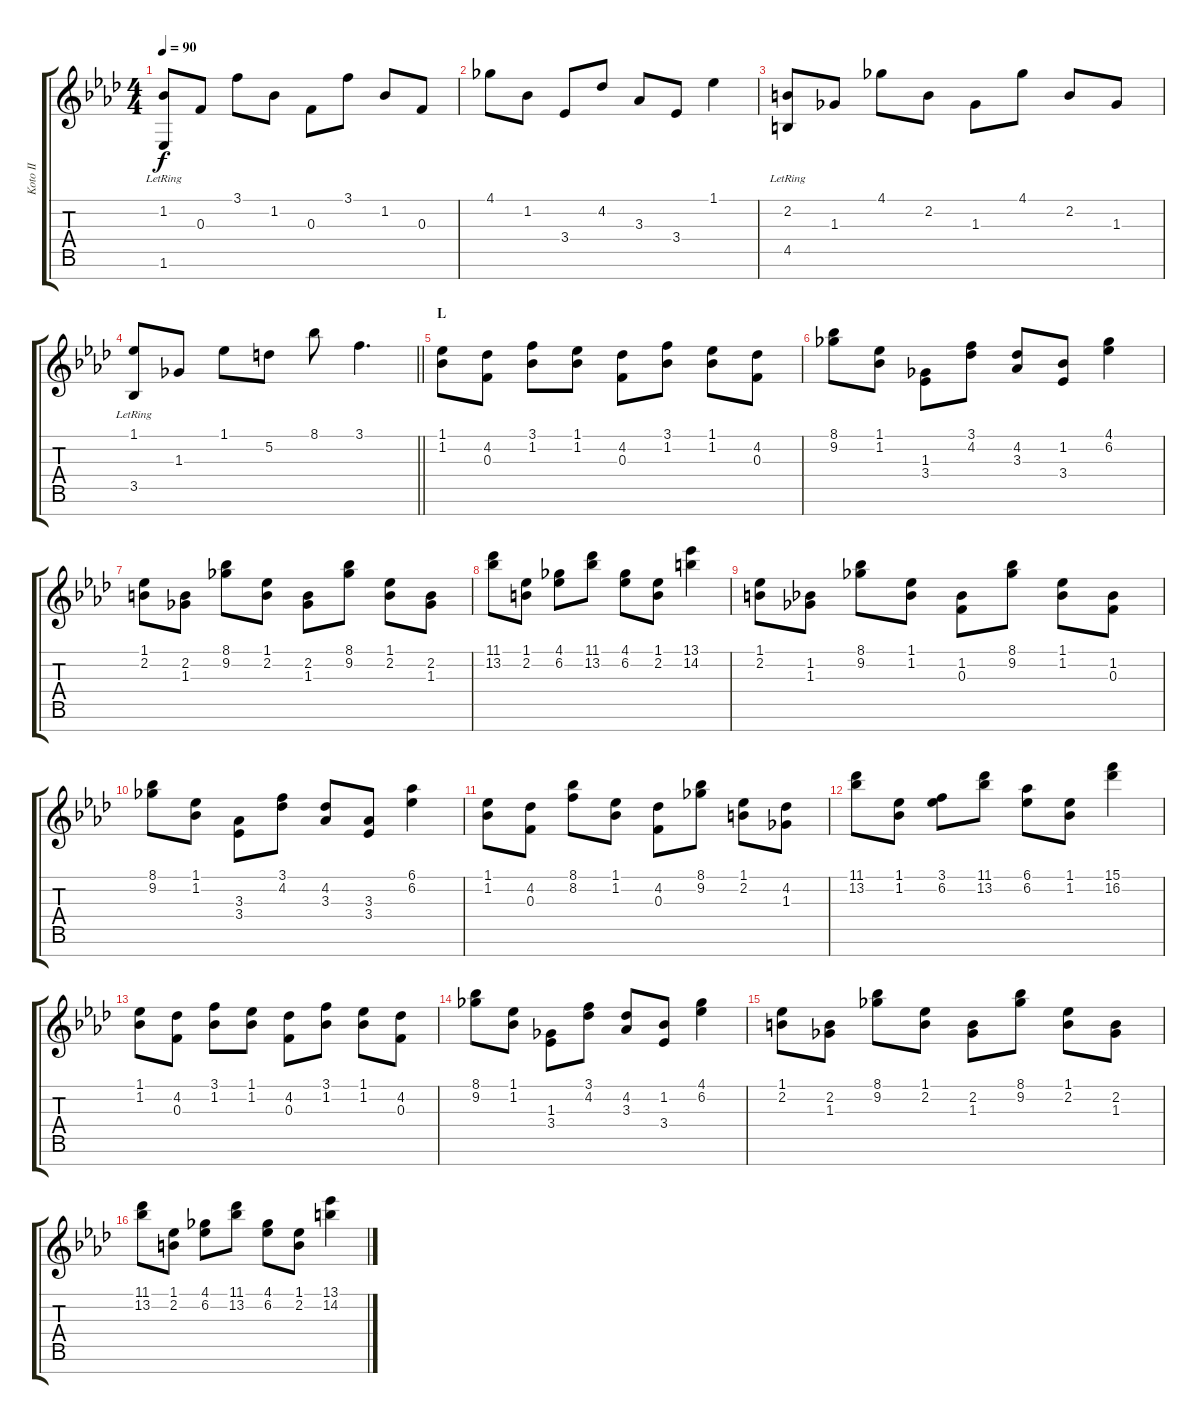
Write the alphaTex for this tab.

\track ("Koto II" "Koto II") {instrument koto}
\staff {score tabs}
\tuning (D5 A4 F4 C4 G3 D3 A2) {hide}
\ts (4 4)
\tempo 90
\clef g2
\ks ab
(1.2 1.6{lr}).8{dy f} 0.3.8 3.1.8 1.2.8 0.3.8 3.1.8 1.2.8 0.3.8 |
4.1.8 1.2.8 3.4.8 4.2.8 3.3.8 3.4.8 1.1.4 |
(2.2 4.5{lr}).8 1.3.8 4.1.8 2.2.8 1.3.8 4.1.8 2.2.8 1.3.8 |
\barLineRight lightlight
(1.1 3.5{lr}).8 1.3.8 1.1.8 5.2.8 8.1.8 3.1.4{d} |
\section ("" "L")
(1.1 1.2).8 (4.2 0.3).8 (3.1 1.2).8 (1.1 1.2).8 (4.2 0.3).8 (3.1 1.2).8 (1.1 1.2).8 (4.2 0.3).8 |
(8.1 9.2).8 (1.1 1.2).8 (1.3 3.4).8 (3.1 4.2).8 (4.2 3.3).8 (1.2 3.4).8 (4.1 6.2).4 |
(1.1 2.2).8 (2.2 1.3).8 (8.1 9.2).8 (1.1 2.2).8 (2.2 1.3).8 (8.1 9.2).8 (1.1 2.2).8 (2.2 1.3).8 |
(11.1 13.2).8 (1.1 2.2).8 (4.1 6.2).8 (11.1 13.2).8 (4.1 6.2).8 (1.1 2.2).8 (13.1 14.2).4 |
(1.1 2.2).8 (1.2 1.3).8 (8.1 9.2).8 (1.1 1.2).8 (1.2 0.3).8 (8.1 9.2).8 (1.1 1.2).8 (1.2 0.3).8 |
(8.1 9.2).8 (1.1 1.2).8 (3.3 3.4).8 (3.1 4.2).8 (4.2 3.3).8 (3.3 3.4).8 (6.1 6.2).4 |
(1.1 1.2).8 (4.2 0.3).8 (8.1 8.2).8 (1.1 1.2).8 (4.2 0.3).8 (8.1 9.2).8 (1.1 2.2).8 (4.2 1.3).8 |
(11.1 13.2).8 (1.1 1.2).8 (3.1 6.2).8 (11.1 13.2).8 (6.1 6.2).8 (1.1 1.2).8 (15.1 16.2).4 |
(1.1 1.2).8 (4.2 0.3).8 (3.1 1.2).8 (1.1 1.2).8 (4.2 0.3).8 (3.1 1.2).8 (1.1 1.2).8 (4.2 0.3).8 |
(8.1 9.2).8 (1.1 1.2).8 (1.3 3.4).8 (3.1 4.2).8 (4.2 3.3).8 (1.2 3.4).8 (4.1 6.2).4 |
(1.1 2.2).8 (2.2 1.3).8 (8.1 9.2).8 (1.1 2.2).8 (2.2 1.3).8 (8.1 9.2).8 (1.1 2.2).8 (2.2 1.3).8 |
(11.1 13.2).8 (1.1 2.2).8 (4.1 6.2).8 (11.1 13.2).8 (4.1 6.2).8 (1.1 2.2).8 (13.1 14.2).4
